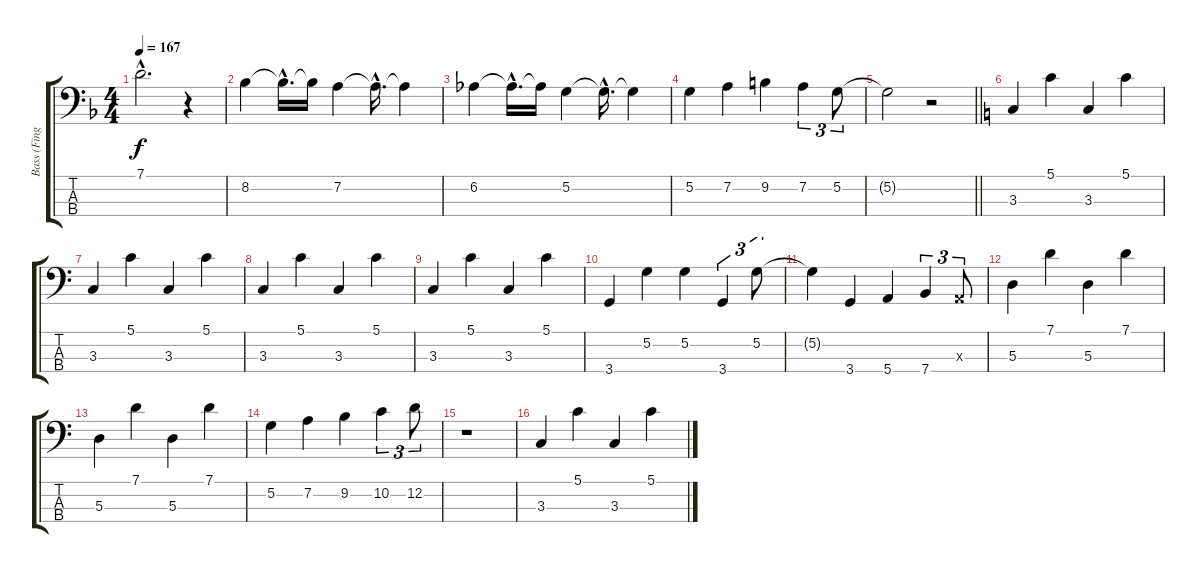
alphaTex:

\track ("Bass (Finger)" "Bass (Fing") {instrument electricbassfinger}
\staff {score tabs}
\tuning (G2 D2 A1 E1) {hide}
\ts (4 4)
\tempo 167
\clef f4
\ks f
7.1{hac t}.2{d dy f} r.4 |
8.2.4 8.2{hac t}.16{d} 8.2{t}.16 7.2.4 7.2{hac t}.16{d} 7.2{t}.4 |
6.2.4 6.2{hac t}.16{d} 6.2{t}.16 5.2.4 5.2{hac t}.16{d} 5.2{t}.4 |
5.2.4 7.2.4 9.2.4 7.2.4{tu (3 2)} 5.2.8{tu (3 2)} |
\barLineRight lightlight
5.2{t}.2 r.2 |
\ks c
3.3.4 5.1.4 3.3.4 5.1.4 |
3.3.4 5.1.4 3.3.4 5.1.4 |
3.3.4 5.1.4 3.3.4 5.1.4 |
3.3.4 5.1.4 3.3.4 5.1.4 |
3.4.4 5.2.4 5.2.4 3.4.4{tu (3 2)} 5.2.8{tu (3 2)} |
5.2{t}.4 3.4.4 5.4.4 7.4.4{tu (3 2)} 0.3{x}.8{tu (3 2)} |
5.3.4 7.1.4 5.3.4 7.1.4 |
5.3.4 7.1.4 5.3.4 7.1.4 |
5.2.4 7.2.4 9.2.4 10.2.4{tu (3 2)} 12.2.8{tu (3 2)} |
r.1 |
3.3.4 5.1.4 3.3.4 5.1.4
